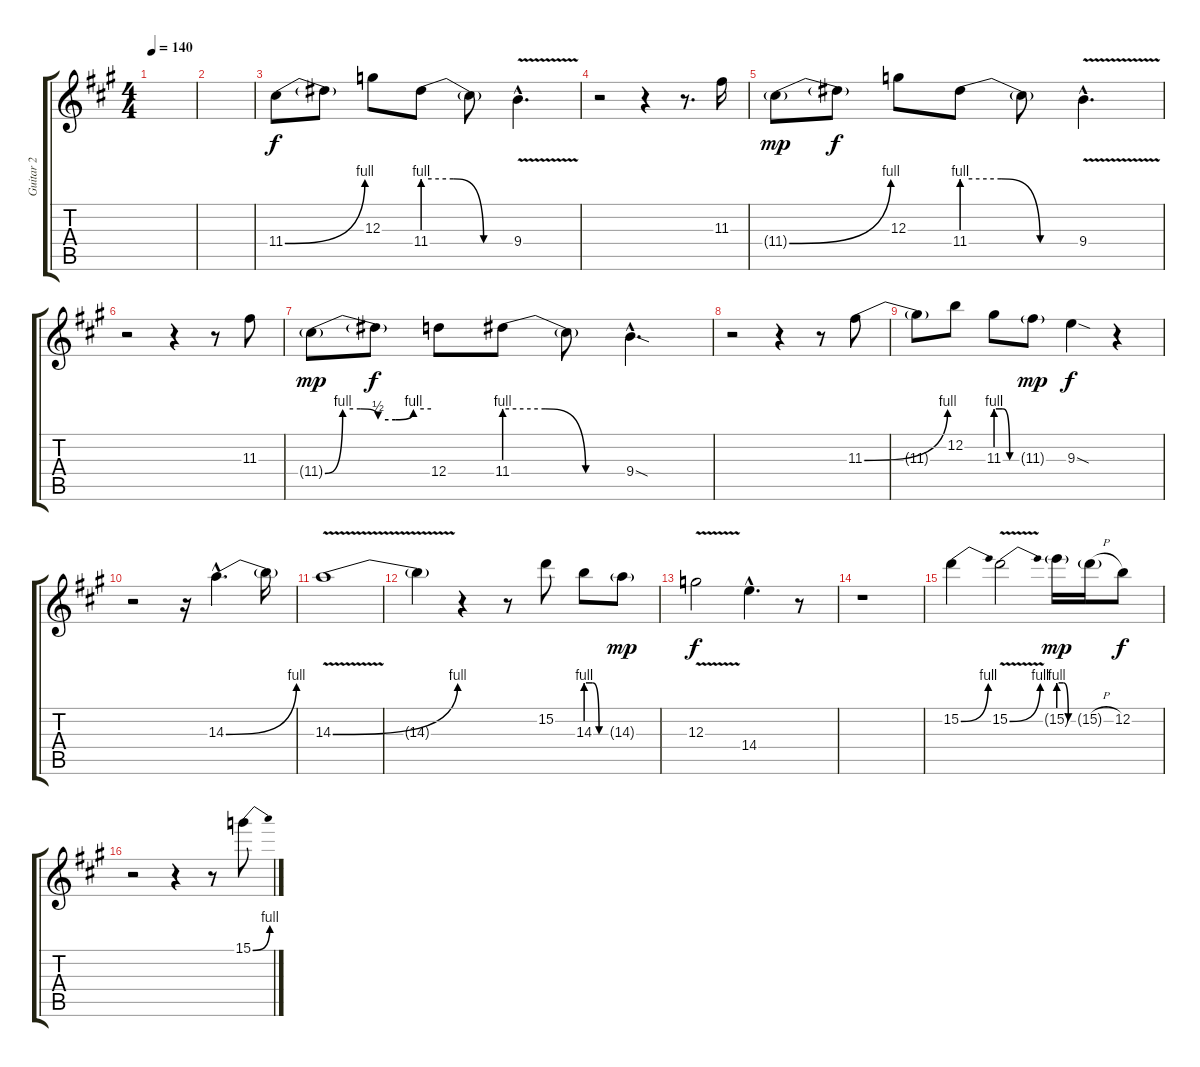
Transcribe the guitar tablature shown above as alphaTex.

\track ("Guitar 2" "Guitar 2") {instrument overdrivenguitar}
\staff {score tabs}
\tuning (E4 B3 G3 D3 A2 E2) {hide}
\ts (4 4)
\tempo 140
\clef g2
\ks a
|
|
11.4{be (bend 0 0 60 4)}.8 11.4{t}.8 12.3.8 11.4{be (custom 0 4 20 4 40 0 60 0)}.8 11.4{t}.8 9.4{v hac}.4{d} |
r.2 r.4 r.8{d} 11.3.16 |
11.4{be (bend 0 0 60 4) g}.8{dy mp} 11.4{t}.8{dy f} 12.3.8 11.4{be (custom 0 4 20 4 40 0 60 0)}.8 11.4{t}.8 9.4{v hac}.4{d} |
r.2 r.4 r.8 11.3.8 |
11.4{be (custom 0 0 10 4 20 4 30 2 40 2 50 4 60 4) g}.8{dy mp} 11.4{t}.8{dy f} 12.4.8 11.4{be (custom 0 4 20 4 40 0 60 0)}.8 11.4{t}.8 9.4{sod hac}.4{d} |
r.2 r.4 r.8 11.3{be (bend 0 0 60 4)}.8 |
11.3{t}.8 12.2.8 11.3{be (custom 0 4 20 4 40 0 60 0)}.8 11.3{g}.8{dy mp} 9.3{sod}.4{dy f} r.4 |
r.2 r.16 14.3{be (bend 0 0 60 4) hac}.4{d} 14.3{t}.16 |
14.3{be (bend 0 0 60 4) v}.1 |
14.3{t}.4 r.4 r.8 15.2.8 14.3{be (custom 0 4 20 4 40 0 60 0)}.8 14.3{g}.8{dy mp} |
12.3{v}.2{dy f} 14.4{hac}.4{d} r.8 |
r.1 |
15.2{be (bend 0 0 60 4)}.4 15.2{be (bend 0 0 60 4) v}.2 15.2{be (custom 0 4 20 4 40 0 60 0) g}.16{dy mp} 15.2{h g}.16 12.2.8{dy f} |
r.2 r.4 r.8 15.1{be (bend 0 0 60 4)}.8
